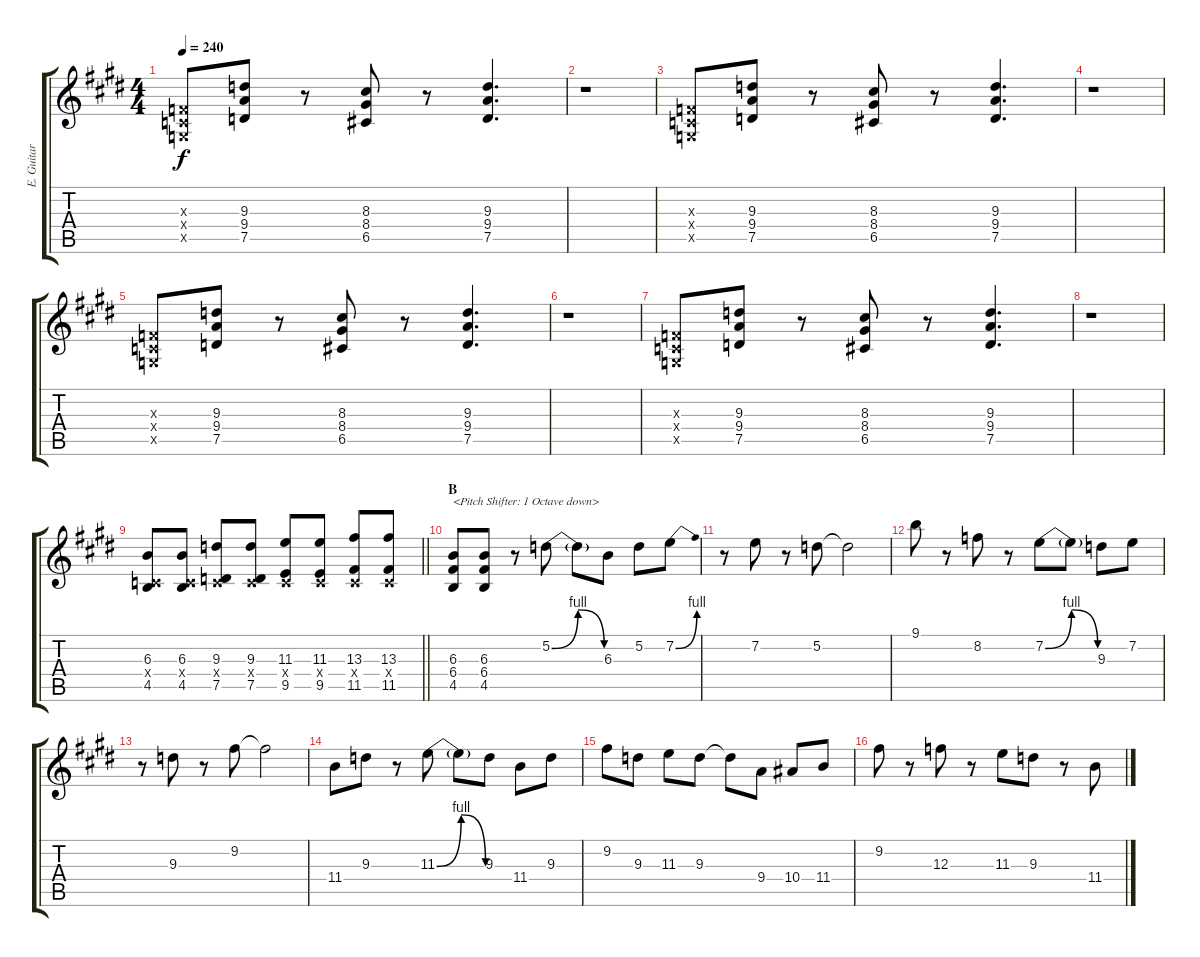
\track ("E. Guitar I" "E. Guitar ") {instrument overdrivenguitar}
\staff {score tabs}
\tuning (D4 A3 F3 C3 G2 C2) {hide}
\ts (4 4)
\tempo 240
\clef g2
\ks e
(0.3{x} 0.4{x} 0.5{x}).8{dy f} (9.3 9.4 7.5).8 r.8 (8.3 8.4 6.5).8 r.8 (9.3 9.4 7.5).4{d} |
r.1 |
(0.3{x} 0.4{x} 0.5{x}).8 (9.3 9.4 7.5).8 r.8 (8.3 8.4 6.5).8 r.8 (9.3 9.4 7.5).4{d} |
r.1 |
(0.3{x} 0.4{x} 0.5{x}).8 (9.3 9.4 7.5).8 r.8 (8.3 8.4 6.5).8 r.8 (9.3 9.4 7.5).4{d} |
r.1 |
(0.3{x} 0.4{x} 0.5{x}).8 (9.3 9.4 7.5).8 r.8 (8.3 8.4 6.5).8 r.8 (9.3 9.4 7.5).4{d} |
r.1 |
\barLineRight lightlight
(6.3 0.4{x} 4.5).8 (6.3 0.4{x} 4.5).8 (9.3 0.4{x} 7.5).8 (9.3 0.4{x} 7.5).8 (11.3 0.4{x} 9.5).8 (11.3 0.4{x} 9.5).8 (13.3 0.4{x} 11.5).8 (13.3 0.4{x} 11.5).8 |
\section ("" "B")
(6.3 6.4 4.5).8{txt "<Pitch Shifter: 1 Octave down>"} (6.3 6.4 4.5).8 r.8 5.2{be (bendrelease 0 0 30 4 30 4 60 0)}.8 5.2{t}.8 6.3.8 5.2.8 7.2{be (bend 0 0 60 4)}.8 |
r.8 7.2.8 r.8 5.2.8 5.2{t}.2 |
9.1.8 r.8 8.2.8 r.8 7.2{be (bendrelease 0 0 30 4 30 4 60 0)}.8 7.2{t}.8 9.3.8 7.2.8 |
r.8 9.3.8 r.8 9.2.8 9.2{t}.2 |
11.4.8 9.3.8 r.8 11.3{be (bendrelease 0 0 30 4 30 4 60 0)}.8 11.3{t}.8 9.3.8 11.4.8 9.3.8 |
9.2.8 9.3.8 11.3.8 9.3.8 9.3{t}.8 9.4.8 10.4.8 11.4.8 |
9.2.8 r.8 12.3.8 r.8 11.3.8 9.3.8 r.8 11.4.8
